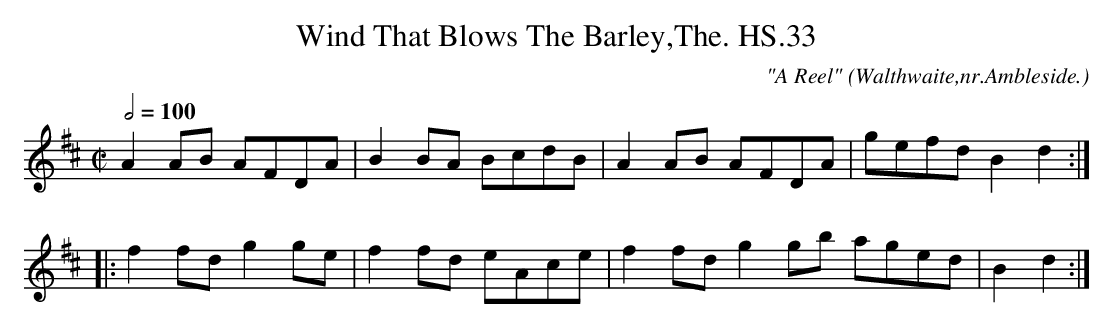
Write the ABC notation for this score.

X:1
T:Wind That Blows The Barley,The. HS.33
C:"A Reel"
L:1/8
M:C|
O:Walthwaite,nr.Ambleside.
Q:1/2=100
K:D
A2AB AFDA|B2BA BcdB|A2AB AFDA|gefdB2d2:|!
|:f2fdg2ge|f2fd eAce|f2fd g2gb aged|B2d2:|
